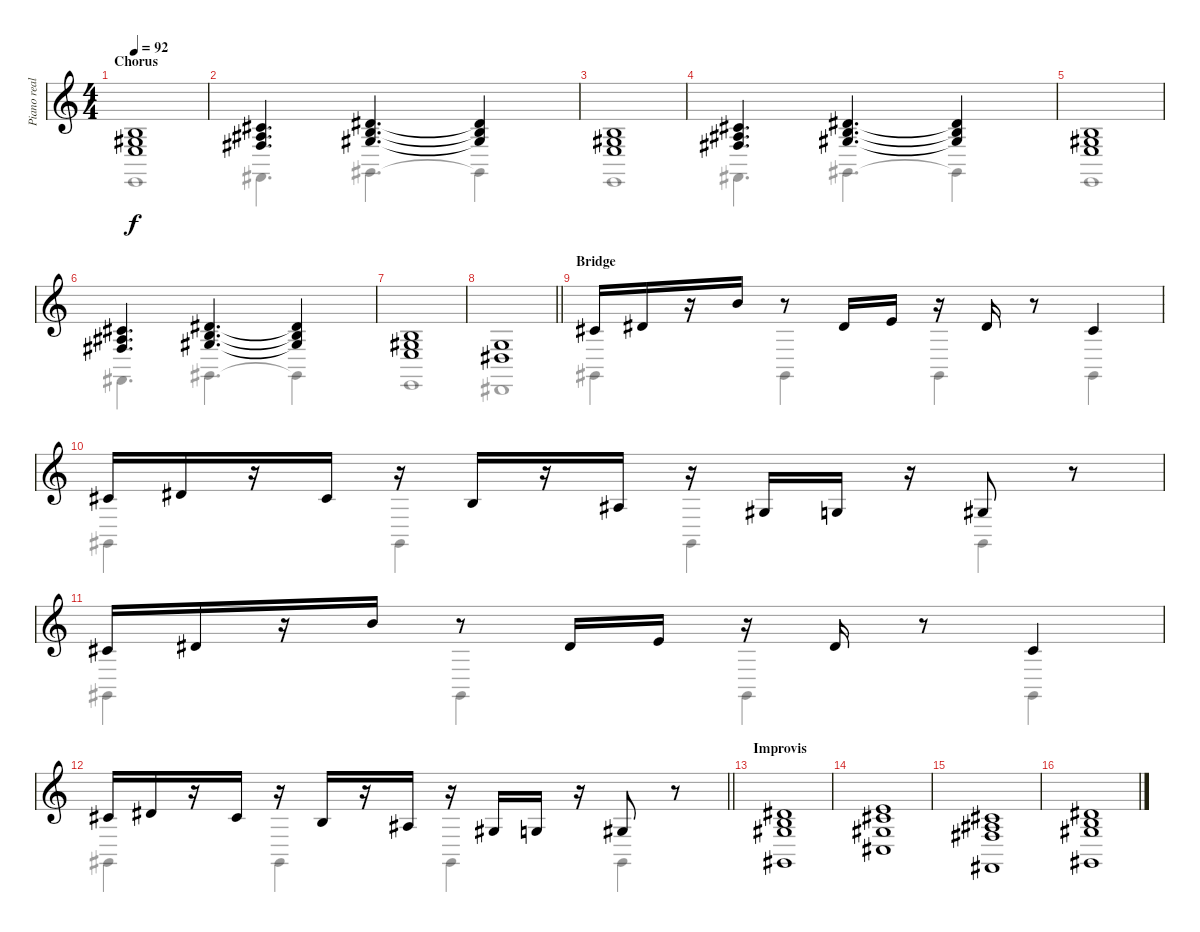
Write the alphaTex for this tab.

\track ("Piano real" "Piano real") {instrument brightacousticpiano}
\staff {score}
\tuning (E4 B3 G3 D3 A2 E2 B1) {hide}
\voice
\ts (4 4)
\section ("" "Chorus")
\tempo 92
\clef g2
\ks aminor
(0.2 1.3 2.4).1{dy f} |
(2.2 3.3 4.4).4{d} (4.2 4.3 6.4).4{d} (4.2{t} 4.3{t} 6.4{t}).4 |
(0.2 1.3 2.4).1 |
(2.2 3.3 4.4).4{d} (4.2 4.3 6.4).4{d} (4.2{t} 4.3{t} 6.4{t}).4 |
(0.2 1.3 2.4).1 |
(2.2 3.3 4.4).4{d} (4.2 4.3 6.4).4{d} (4.2{t} 4.3{t} 6.4{t}).4 |
(0.2 1.3 2.4).1 |
\barLineRight lightlight
(5.4 6.5).1 |
\section ("" "Bridge")
6.3.16 4.2.16 r.16 7.1.16 r.8 4.2.16 5.2.16 r.16 4.2.16 r.8 6.3.4 |
6.3.16 4.2.16 r.16 6.3.16 r.16 4.3.16 r.16 3.3.16 r.16 6.4.16 5.4.16 r.16 6.4.8 r.8 |
6.3.16 4.2.16 r.16 7.1.16 r.8 4.2.16 5.2.16 r.16 4.2.16 r.8 6.3.4 |
\barLineRight lightlight
6.3.16 4.2.16 r.16 6.3.16 r.16 4.3.16 r.16 3.3.16 r.16 6.4.16 5.4.16 r.16 6.4.8 r.8 |
\section ("" "Improvis")
(4.2 4.3 6.4 4.6).1 |
(5.2 6.3 6.4 4.5).1 |
(2.2 3.3 4.4 2.6).1 |
(4.2 4.3 6.4 4.6).1
\voice
\clef g2
\ottava regular
\simile none
\ks aminor
0.6.1{dy f} |
2.6.4{d} 4.6.4{d} 4.6{t}.4 |
0.6.1 |
2.6.4{d} 4.6.4{d} 4.6{t}.4 |
0.6.1 |
2.6.4{d} 4.6.4{d} 4.6{t}.4 |
0.6.1 |
\barLineRight lightlight
4.7.1 |
4.6.4 4.6.4 4.6.4 4.6.4 |
4.6.4 4.6.4 4.6.4 4.6.4 |
4.6.4 4.6.4 4.6.4 4.6.4 |
\barLineRight lightlight
4.6.4 4.6.4 4.6.4 4.6.4 |
|
|
|
